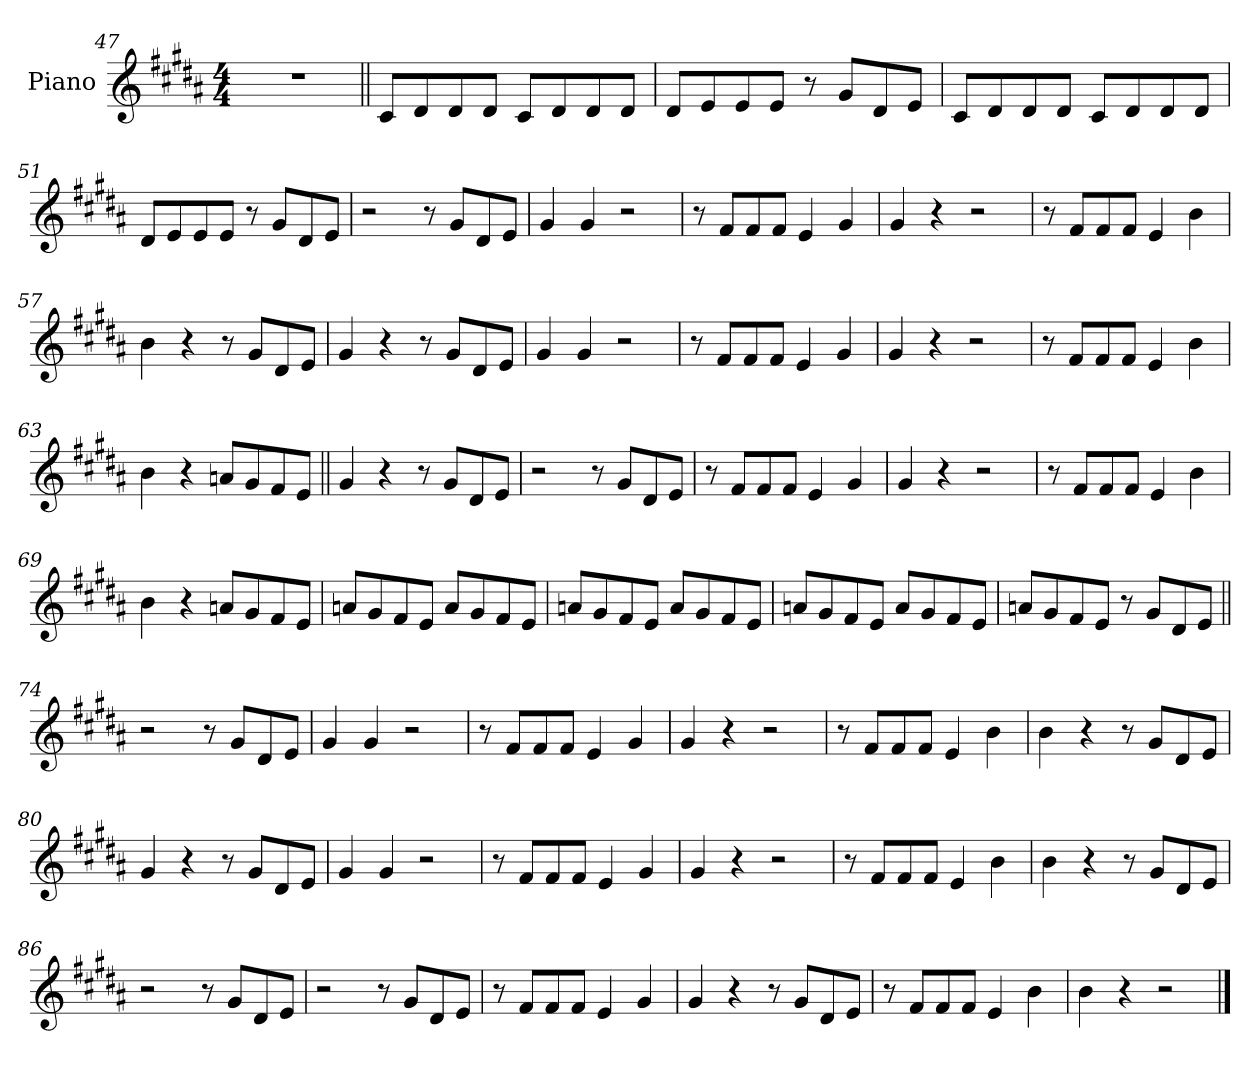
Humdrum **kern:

**kern
*part1
*staff1
*I"Piano
*I'Pno.
*clefG2
*k[f#c#g#d#a#]
*M4/4
=47
1r
=48||
8c#L
8d#
8d#
8d#J
8c#L
8d#
8d#
8d#J
=49
8d#L
8e
8e
8eJ
8r
8g#L
8d#
8eJ
=50
8c#L
8d#
8d#
8d#J
8c#L
8d#
8d#
8d#J
=51
8d#L
8e
8e
8eJ
8r
8g#L
8d#
8eJ
=52
2r
8r
8g#L
8d#
8eJ
=53
4g#
4g#
2r
=54
8r
8f#L
8f#
8f#J
4e
4g#
=55
4g#
4r
2r
=56
8r
8f#L
8f#
8f#J
4e
4b
=57
4b
4r
8r
8g#L
8d#
8eJ
=58
4g#
4r
8r
8g#L
8d#
8eJ
=59
4g#
4g#
2r
=60
8r
8f#L
8f#
8f#J
4e
4g#
=61
4g#
4r
2r
=62
8r
8f#L
8f#
8f#J
4e
4b
=63
4b
4r
8anL
8g#
8f#
8eJ
=64||
4g#
4r
8r
8g#L
8d#
8eJ
=65
2r
8r
8g#L
8d#
8eJ
=66
8r
8f#L
8f#
8f#J
4e
4g#
=67
4g#
4r
2r
=68
8r
8f#L
8f#
8f#J
4e
4b
=69
4b
4r
8anL
8g#
8f#
8eJ
=70
8anL
8g#
8f#
8eJ
8aL
8g#
8f#
8eJ
=71
8anL
8g#
8f#
8eJ
8aL
8g#
8f#
8eJ
=72
8anL
8g#
8f#
8eJ
8aL
8g#
8f#
8eJ
=73
8anL
8g#
8f#
8eJ
8r
8g#L
8d#
8eJ
=74||
2r
8r
8g#L
8d#
8eJ
=75
4g#
4g#
2r
=76
8r
8f#L
8f#
8f#J
4e
4g#
=77
4g#
4r
2r
=78
8r
8f#L
8f#
8f#J
4e
4b
=79
4b
4r
8r
8g#L
8d#
8eJ
=80
4g#
4r
8r
8g#L
8d#
8eJ
=81
4g#
4g#
2r
=82
8r
8f#L
8f#
8f#J
4e
4g#
=83
4g#
4r
2r
=84
8r
8f#L
8f#
8f#J
4e
4b
=85
4b
4r
8r
8g#L
8d#
8eJ
=86
2r
8r
8g#L
8d#
8eJ
=87
2r
8r
8g#L
8d#
8eJ
=88
8r
8f#L
8f#
8f#J
4e
4g#
=89
4g#
4r
8r
8g#L
8d#
8eJ
=90
8r
8f#L
8f#
8f#J
4e
4b
=91
4b
4r
2r
==
*-
